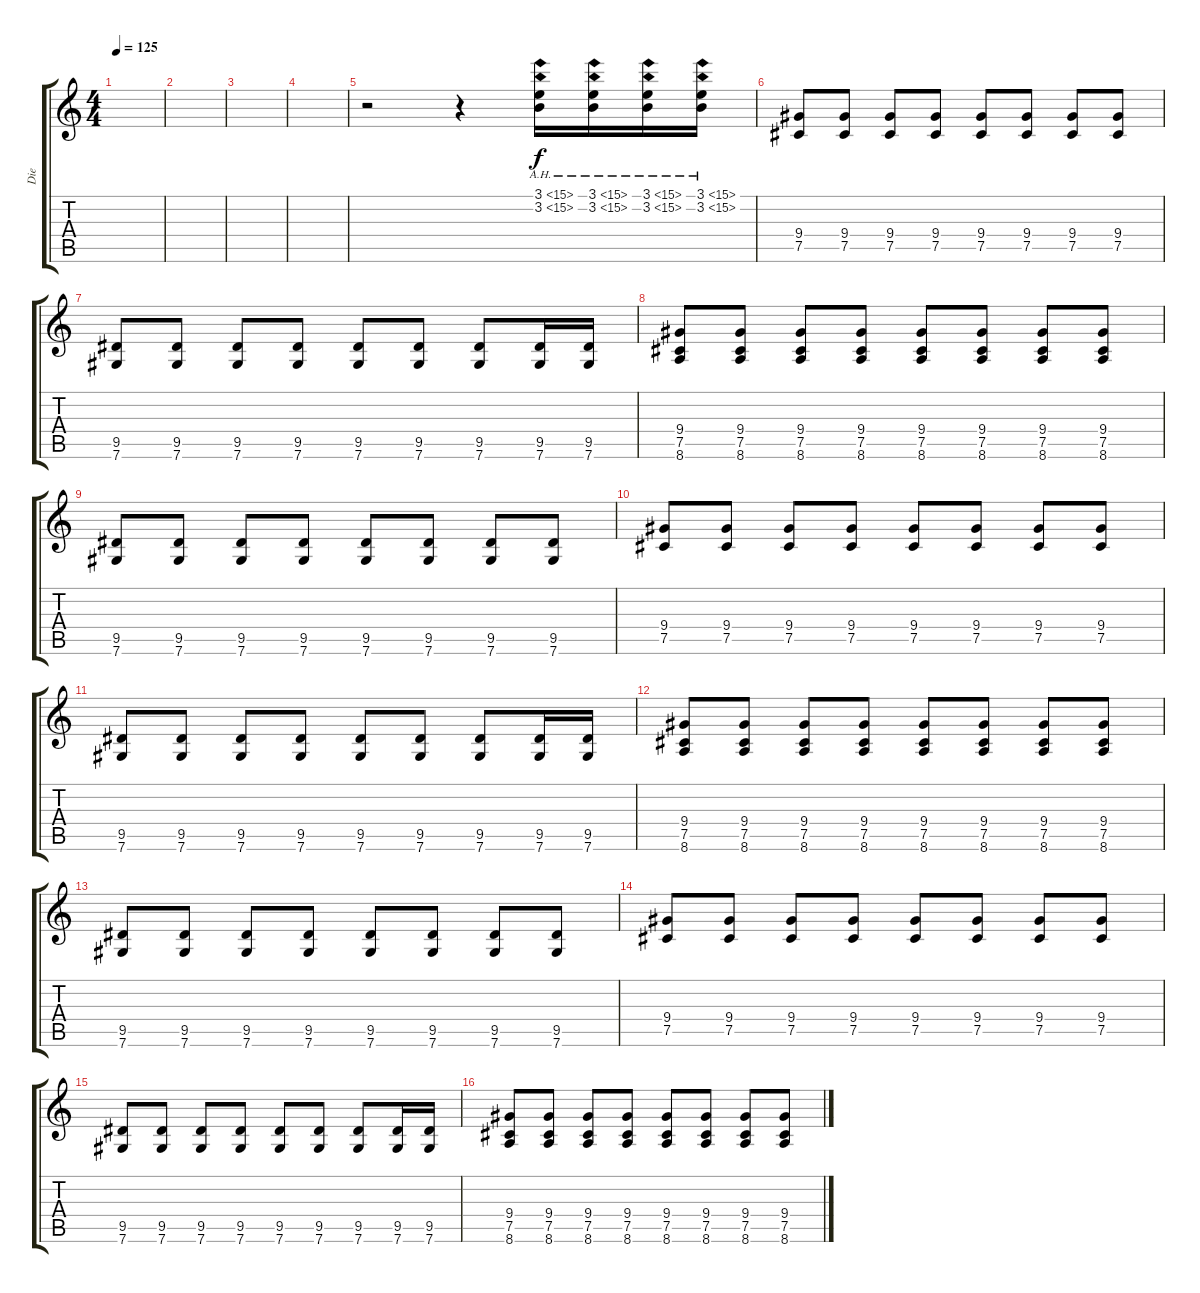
\track ("Die" "Die") {instrument overdrivenguitar}
\staff {score tabs}
\tuning (Db4 Ab3 E3 B2 Gb2 Db2) {hide}
\ts (4 4)
\tempo 125
\clef g2
\ks c
|
|
|
|
r.2 r.4 (3.1{ah 12} 3.2{ah 12}).16 (3.1{ah 12} 3.2{ah 12}).16 (3.1{ah 12} 3.2{ah 12}).16 (3.1{ah 12} 3.2{ah 12}).16 |
(9.4 7.5).8 (9.4 7.5).8 (9.4 7.5).8 (9.4 7.5).8 (9.4 7.5).8 (9.4 7.5).8 (9.4 7.5).8 (9.4 7.5).8 |
(9.5 7.6).8 (9.5 7.6).8 (9.5 7.6).8 (9.5 7.6).8 (9.5 7.6).8 (9.5 7.6).8 (9.5 7.6).8 (9.5 7.6).16 (9.5 7.6).16 |
(9.4 7.5 8.6).8 (9.4 7.5 8.6).8 (9.4 7.5 8.6).8 (9.4 7.5 8.6).8 (9.4 7.5 8.6).8 (9.4 7.5 8.6).8 (9.4 7.5 8.6).8 (9.4 7.5 8.6).8 |
(9.5 7.6).8 (9.5 7.6).8 (9.5 7.6).8 (9.5 7.6).8 (9.5 7.6).8 (9.5 7.6).8 (9.5 7.6).8 (9.5 7.6).8 |
(9.4 7.5).8 (9.4 7.5).8 (9.4 7.5).8 (9.4 7.5).8 (9.4 7.5).8 (9.4 7.5).8 (9.4 7.5).8 (9.4 7.5).8 |
(9.5 7.6).8 (9.5 7.6).8 (9.5 7.6).8 (9.5 7.6).8 (9.5 7.6).8 (9.5 7.6).8 (9.5 7.6).8 (9.5 7.6).16 (9.5 7.6).16 |
(9.4 7.5 8.6).8 (9.4 7.5 8.6).8 (9.4 7.5 8.6).8 (9.4 7.5 8.6).8 (9.4 7.5 8.6).8 (9.4 7.5 8.6).8 (9.4 7.5 8.6).8 (9.4 7.5 8.6).8 |
(9.5 7.6).8 (9.5 7.6).8 (9.5 7.6).8 (9.5 7.6).8 (9.5 7.6).8 (9.5 7.6).8 (9.5 7.6).8 (9.5 7.6).8 |
(9.4 7.5).8 (9.4 7.5).8 (9.4 7.5).8 (9.4 7.5).8 (9.4 7.5).8 (9.4 7.5).8 (9.4 7.5).8 (9.4 7.5).8 |
(9.5 7.6).8 (9.5 7.6).8 (9.5 7.6).8 (9.5 7.6).8 (9.5 7.6).8 (9.5 7.6).8 (9.5 7.6).8 (9.5 7.6).16 (9.5 7.6).16 |
(9.4 7.5 8.6).8 (9.4 7.5 8.6).8 (9.4 7.5 8.6).8 (9.4 7.5 8.6).8 (9.4 7.5 8.6).8 (9.4 7.5 8.6).8 (9.4 7.5 8.6).8 (9.4 7.5 8.6).8
